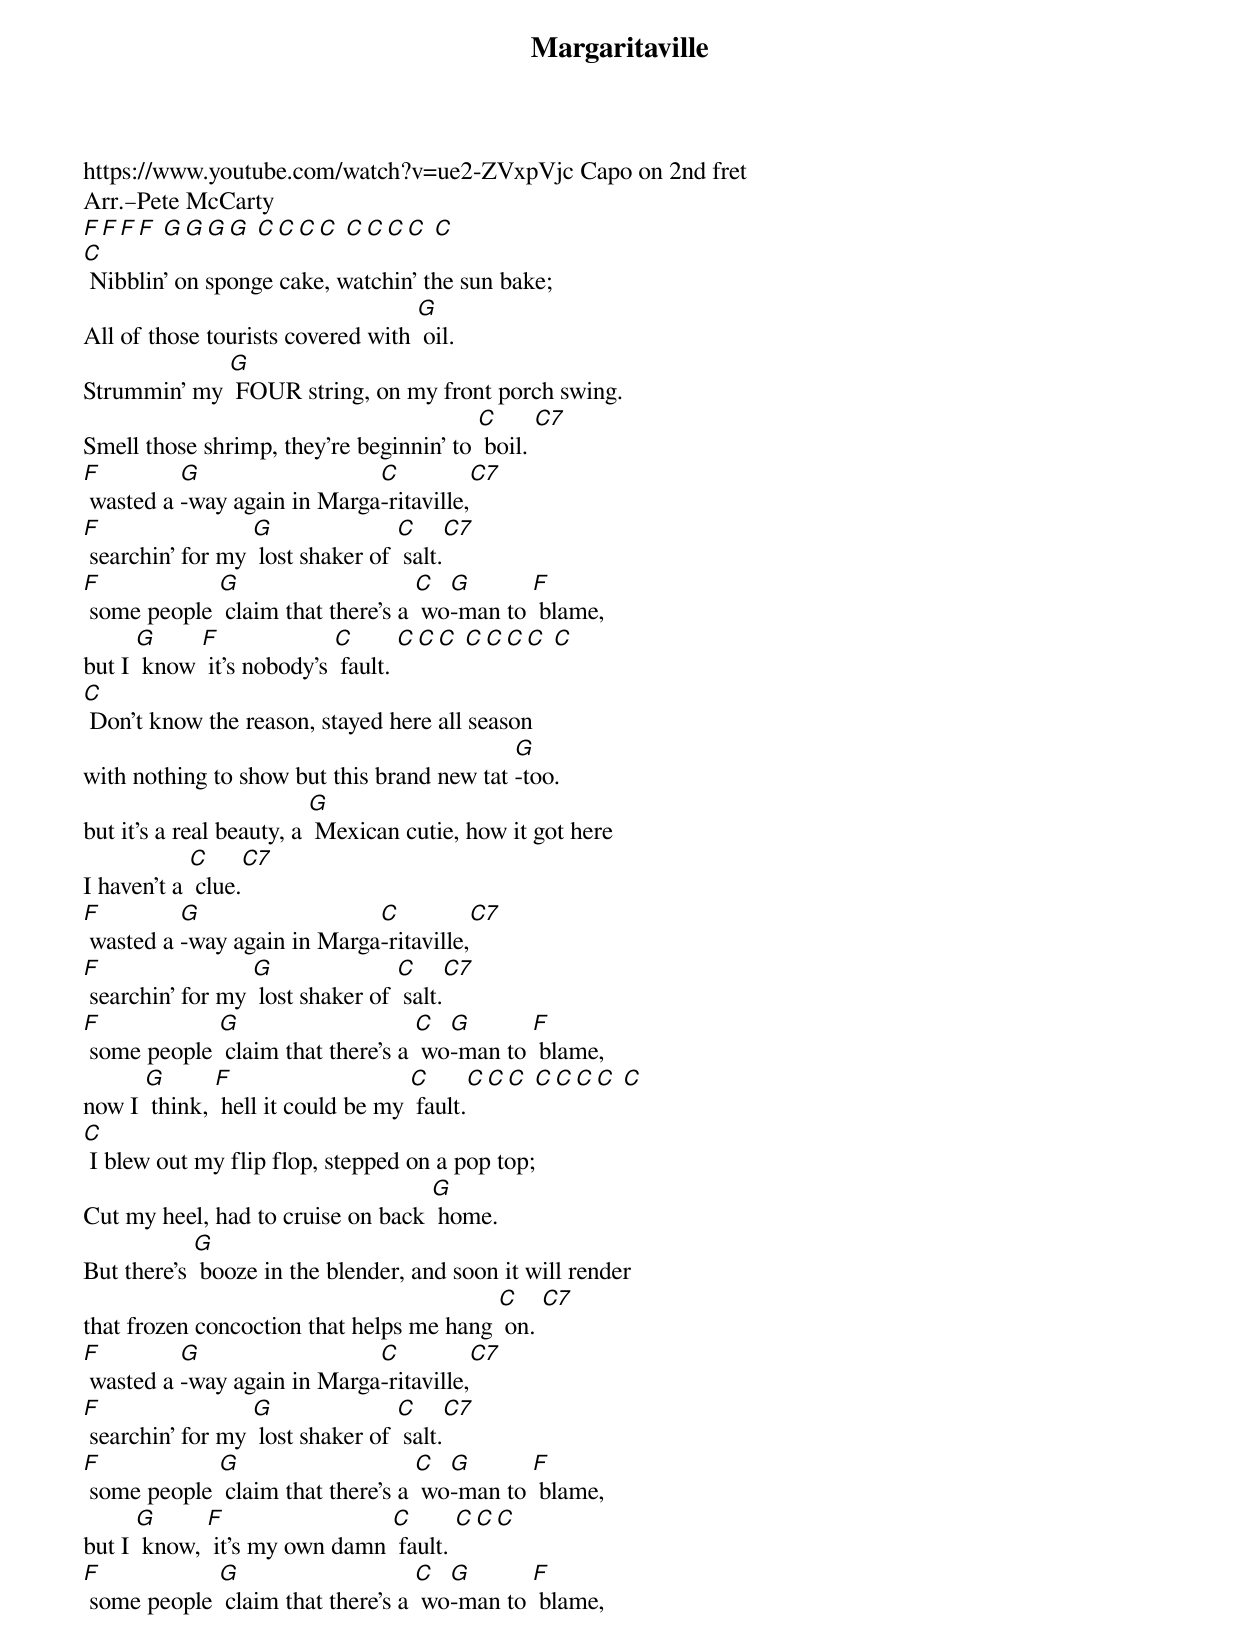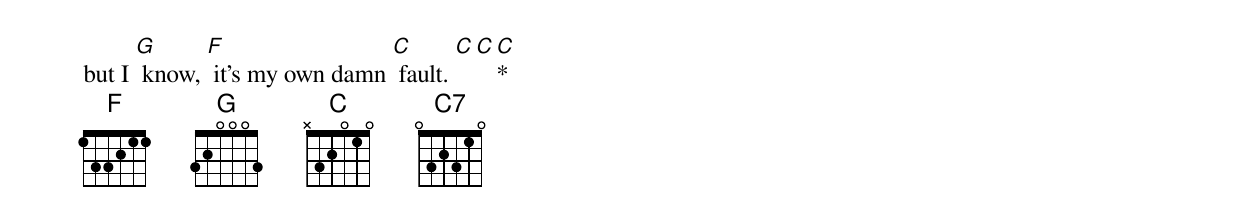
{t:Margaritaville}
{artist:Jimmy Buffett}
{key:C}
https://www.youtube.com/watch?v=ue2-ZVxpVjc Capo on 2nd fret
Arr.–Pete McCarty
{c: }
[F][F][F][F] [G][G][G][G] [C][C][C][C] [C][C][C][C] [C]
{c: }
[C] Nibblin' on sponge cake, watchin' the sun bake;
All of those tourists covered with [G] oil.
Strummin' my [G] FOUR string, on my front porch swing.
Smell those shrimp, they're beginnin' to [C] boil. [C7]
{c: }
[F] wasted a [G]-way again in Marga[C]-ritaville,[C7]
[F] searchin' for my [G] lost shaker of [C] salt.[C7]
[F] some people [G] claim that there's a [C] wo[G]-man to [F] blame,
but I [G] know [F] it's nobody's [C] fault. [C][C][C] [C][C][C][C] [C]
{c: }
[C] Don't know the reason, stayed here all season
with nothing to show but this brand new tat [G]-too.
but it's a real beauty, a [G] Mexican cutie, how it got here
I haven't a [C] clue.[C7]
{c: }
[F] wasted a [G]-way again in Marga[C]-ritaville,[C7]
[F] searchin' for my [G] lost shaker of [C] salt.[C7]
[F] some people [G] claim that there's a [C] wo[G]-man to [F] blame,
now I [G] think, [F] hell it could be my [C] fault.[C][C][C] [C][C][C][C] [C]
{c: }
[C] I blew out my flip flop, stepped on a pop top;
Cut my heel, had to cruise on back [G] home.
But there's [G] booze in the blender, and soon it will render
that frozen concoction that helps me hang [C] on. [C7]
{c: }
[F] wasted a [G]-way again in Marga[C]-ritaville,[C7]
[F] searchin' for my [G] lost shaker of [C] salt.[C7]
[F] some people [G] claim that there's a [C] wo[G]-man to [F] blame,
but I [G] know, [F] it's my own damn [C] fault. [C][C][C]
[F] some people [G] claim that there's a [C] wo[G]-man to [F] blame,
but I [G] know, [F] it's my own damn [C] fault. [C][C][C]*
